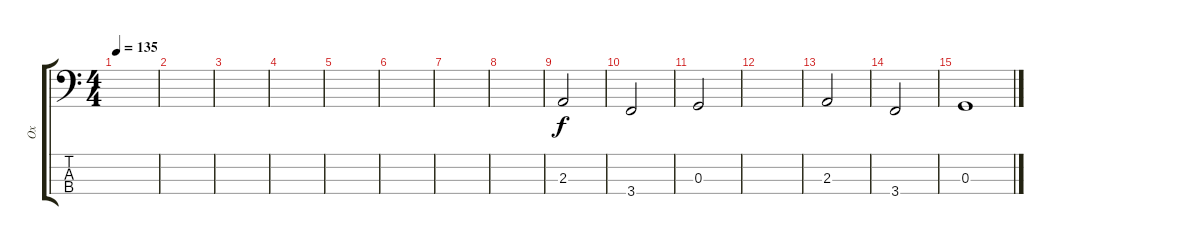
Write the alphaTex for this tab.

\track ("Ox" "Ox") {instrument electricbassfinger}
\staff {score tabs}
\tuning (F2 C2 G1 D1) {hide}
\ts (4 4)
\tempo 135
\clef f4
\ks c
|
|
|
|
|
|
|
|
2.3.2 |
3.4.2 |
0.3.2 |
|
2.3.2 |
3.4.2 |
0.3.1
